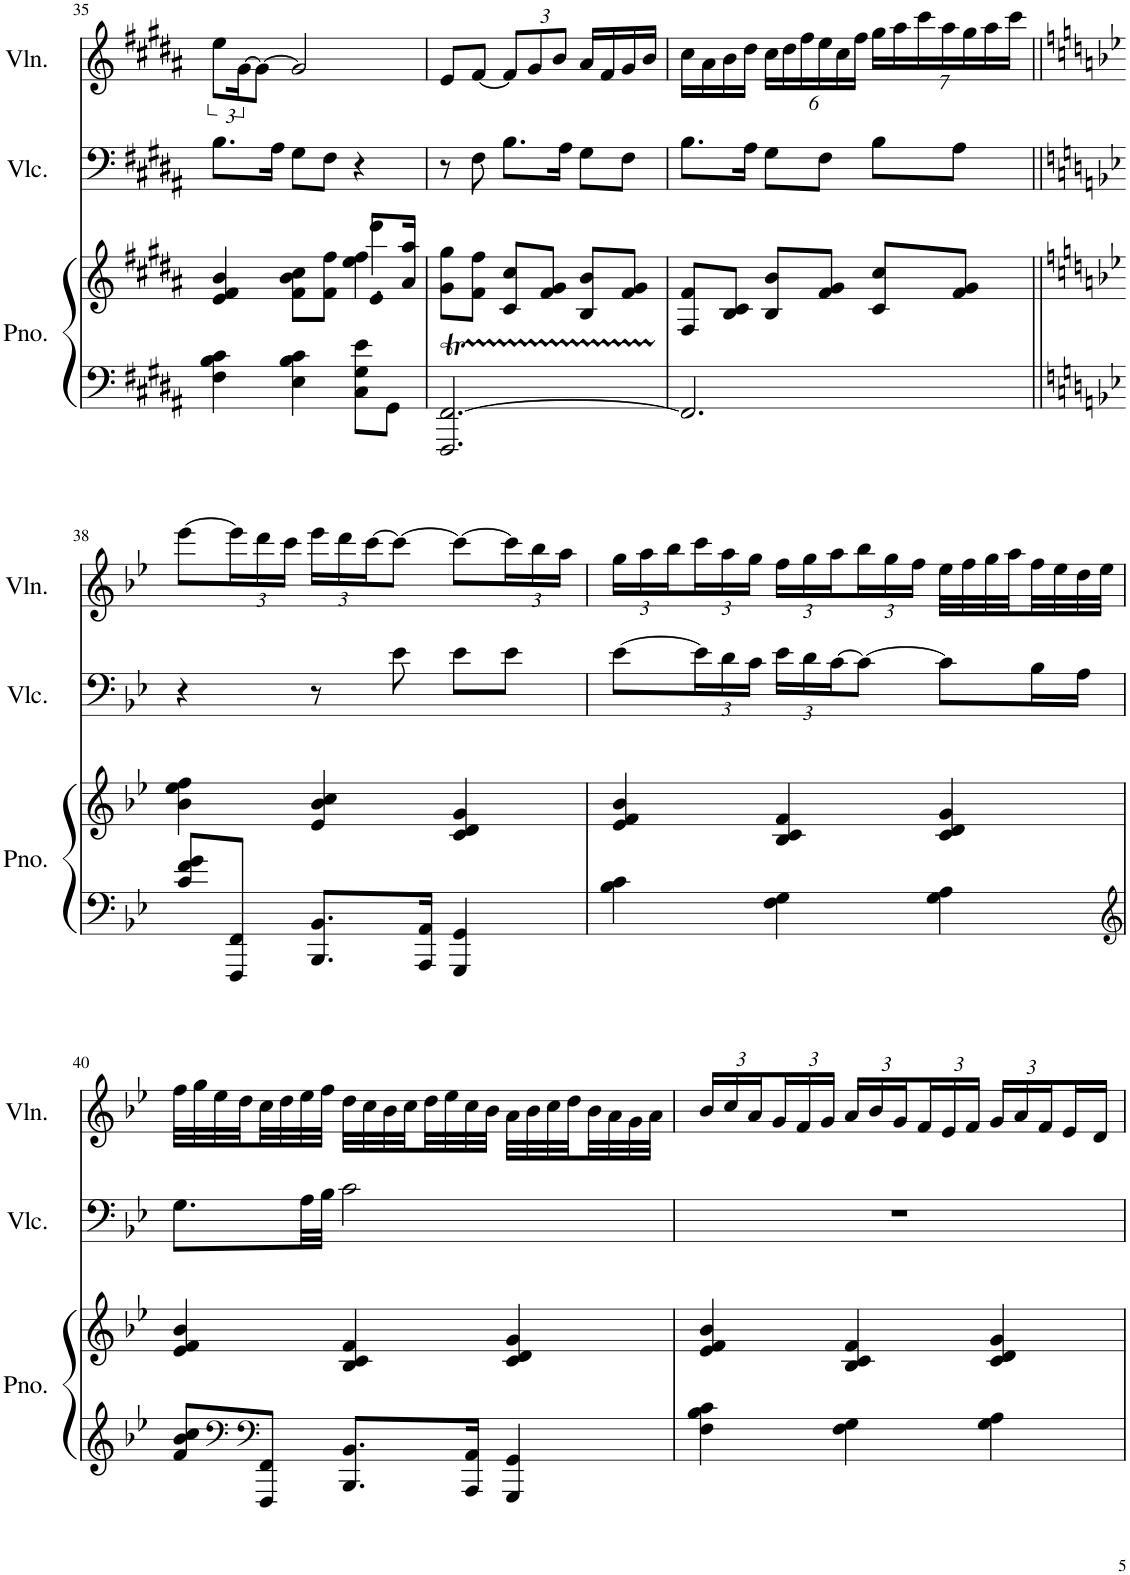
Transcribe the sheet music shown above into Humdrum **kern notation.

**kern	**kern	**kern	**kern
*part3	*part3	*part2	*part1
*staff4	*staff3	*staff2	*staff1
*I"Piano	*	*I"Violoncello	*I"Violin
*I'Pno.	*	*I'Vlc.	*I'Vln.
!!LO:PB:g=z
*clefF4	*clefG2	*clefF4	*clefG2
*k[f#c#g#d#a#]	*k[f#c#g#d#a#]	*k[f#c#g#d#a#]	*k[f#c#g#d#a#]
*M3/4	*M3/4	*M3/4	*M3/4
=35	=35	=35	=35
*	*^	*	*
4F#\ 4B\ 4c#\	4e/ 4f#/ 4b/	2ryy	8.B\L	12ee\L
.	.	.	.	[24g#\K
.	.	.	.	8g#\J_
.	.	.	16A#\Jk	.
4E\ 4B\ 4c#\	8f#\ 8b\ 8cc#\L	.	8G#\L	2g#/]
.	8f#\ 8ff#\J	.	8F#\J	.
8C#\ 8G#\ 8e\L	8.b/ 8.bb/L	4ee\ 4ff#\	4r	.
8GG#\J	.	.	.	.
.	16a#/ 16aa#/Jk	.	.	.
*	*v	*v	*	*
=36	=36	=36	=36
2.FFF#/T [2.FF#/T	8g#\ 8gg#\L	8r	8e/L
.	8f#\ 8ff#\J	8F#\	[8f#/J
*	*	*	*Xbrackettup
.	8c#/ 8cc#/L	8.B\L	12f#/L]
.	.	.	12g#/
.	8f#/ 8g#/J	.	.
.	.	.	12b/J
.	.	16A#\Jk	.
.	8B/ 8b/L	8G#\L	16a#/LL
.	.	.	16f#/
.	8f#/ 8g#/J	8F#\J	16g#/
.	.	.	16b/JJ
=37	=37	=37	=37
2.FF#/]	8F#/ 8f#/L	8.B\L	16cc#\LL
.	.	.	16a#\
.	8B/ 8c#/J	.	16b\
.	.	16A#\Jk	16dd#\JJ
.	8B/ 8b/L	8G#\L	24cc#\LL
.	.	.	24dd#\
.	.	.	24ff#\
.	8f#/ 8g#/J	8F#\J	24ee\
.	.	.	24cc#\
.	.	.	24ff#\JJ
.	8c#/ 8cc#/L	8B\L	28gg#\LL
.	.	.	28aa#\
.	.	.	28ccc#\
.	.	.	28aa#\
.	8f#/ 8g#/J	8A#\J	.
.	.	.	28gg#\
.	.	.	28aa#\
.	.	.	28ccc#\JJ
!!LO:LB:g=z
=38||	=38||	=38||	=38||
*k[b-e-]	*k[b-e-]	*k[b-e-]	*k[b-e-]
8c/ 8f/ 8g/L	4b-\ 4ee-\ 4ff\	4r	[8eee-\L
8FFF/ 8FF/J	.	.	24eee-\L]
.	.	.	24ddd\
.	.	.	24ccc\JJ
8.BBB-/ 8.BB-/L	4e-/ 4b-/ 4cc/	8r	24eee-\LL
.	.	.	24ddd\
.	.	.	[24ccc\J
.	.	8e-\	8ccc\J_
16AAA/ 16AA/Jk	.	.	.
4GGG/ 4GG/	4c/ 4d/ 4g/	8e-\L	8ccc\L_
.	.	8e-\J	24ccc\L]
.	.	.	24bb-\
.	.	.	24aa\JJ
=39	=39	=39	=39
4B-\ 4c\	4e-/ 4f/ 4b-/	[8e-\L	24gg\LL
.	.	.	24aa\
.	.	.	24bb-\
*	*	*Xbrackettup	*
.	.	24e-\L]	24ccc\
.	.	24d\	24aa\
.	.	24c\JJ	24gg\JJ
4F\ 4G\	4B-/ 4c/ 4f/	24e-\LL	24ff\LL
.	.	24d\	24gg\
.	.	[24c\J	24aa\
.	.	8c\J_	24bb-\
.	.	.	24gg\
.	.	.	24ff\JJ
4G\ 4A\	4c/ 4d/ 4g/	8c\L]	32ee-\LLL
.	.	.	32ff\
.	.	.	32gg\
.	.	.	32aa\
.	.	16B-\L	32ff\
.	.	.	32ee-\
.	.	16A\JJ	32dd\
.	.	.	32ee-\JJJ
!!LO:LB:g=z
=40	=40	=40	=40
*clefG2	*	*	*
8f/ 8b-/ 8cc/L	4e-/ 4f/ 4b-/	8.G\L	32ff\LLL
.	.	.	32gg\
.	.	.	32ee-\
*clefF4	*	*	*
.	.	.	32dd\
*clefF4	*	*	*
8FFF/ 8FF/J	.	.	32cc\
.	.	.	32dd\
.	.	32A\LL	32ee-\
.	.	32B-\JJJ	32ff\JJJ
8.BBB-/ 8.BB-/L	4B-/ 4c/ 4f/	2c\	32dd\LLL
.	.	.	32cc\
.	.	.	32b-\
.	.	.	32cc\
.	.	.	32dd\
.	.	.	32ee-\
16AAA/ 16AA/Jk	.	.	32cc\
.	.	.	32b-\JJJ
4GGG/ 4GG/	4c/ 4d/ 4g/	.	32a\LLL
.	.	.	32b-\
.	.	.	32cc\
.	.	.	32dd\
.	.	.	32b-\
.	.	.	32a\
.	.	.	32g\
.	.	.	32a\JJJ
=41	=41	=41	=41
4F\ 4B-\ 4c\	4e-/ 4f/ 4b-/	2.r	24b-/LL
.	.	.	24cc/
.	.	.	24a/
.	.	.	24g/
.	.	.	24f/
.	.	.	24g/JJ
4F\ 4G\	4B-/ 4c/ 4f/	.	24a/LL
.	.	.	24b-/
.	.	.	24g/
.	.	.	24f/
.	.	.	24e-/
.	.	.	24f/JJ
4G\ 4A\	4c/ 4d/ 4g/	.	24g/LL
.	.	.	24a/
.	.	.	24f/
.	.	.	16e-/
.	.	.	16d/JJ
=	=	=	=
*-	*-	*-	*-
